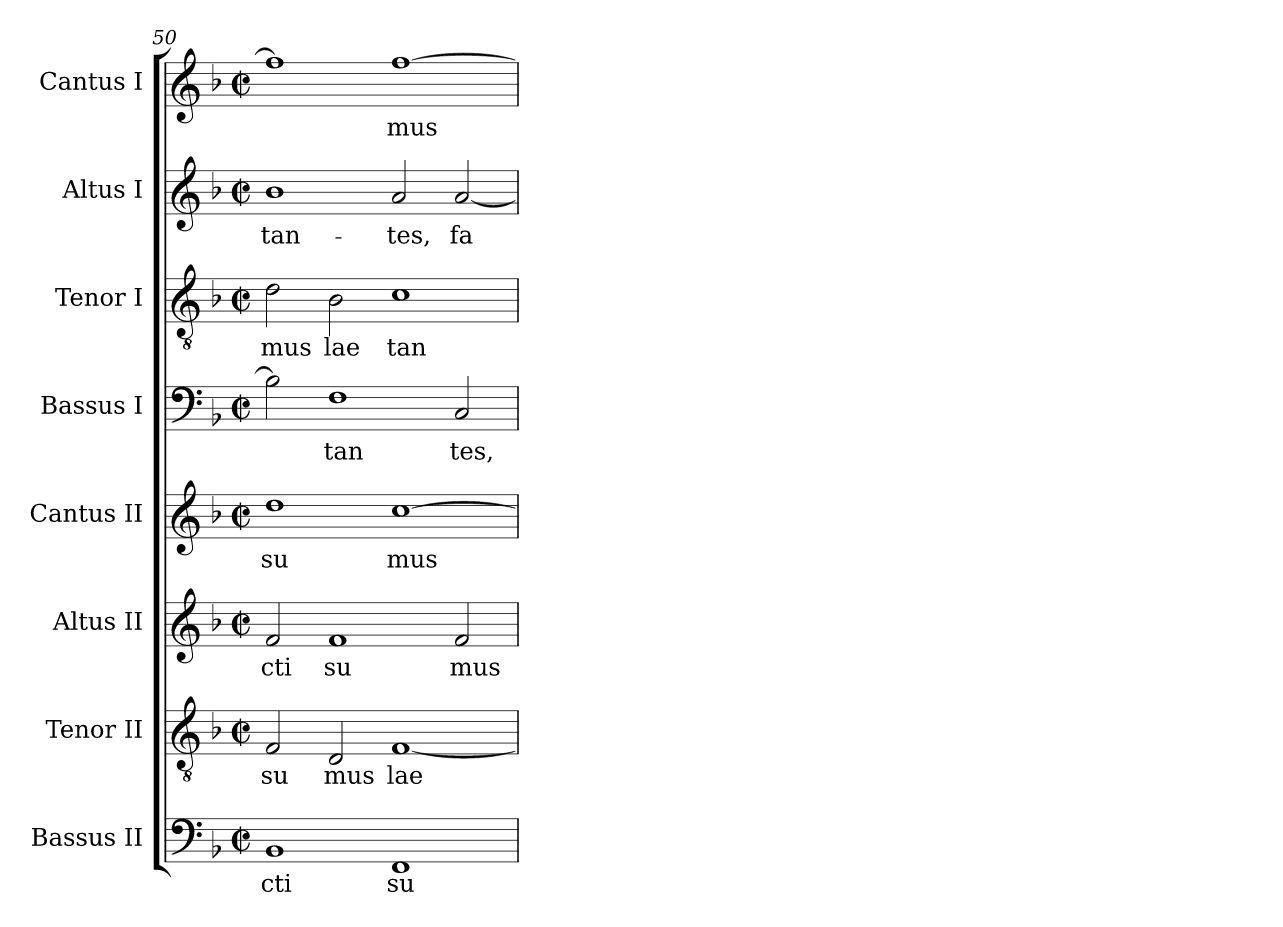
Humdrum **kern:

**kern	**text	**kern	**text	**kern	**text	**kern	**text	**kern	**text	**kern	**text	**kern	**text	**kern	**text
*part8	*part8	*part7	*part7	*part6	*part6	*part5	*part5	*part4	*part4	*part3	*part3	*part2	*part2	*part1	*part1
*staff8	*staff8	*staff7	*staff7	*staff6	*staff6	*staff5	*staff5	*staff4	*staff4	*staff3	*staff3	*staff2	*staff2	*staff1	*staff1
*I"Bassus II	*	*I"Tenor II	*	*I"Altus II	*	*I"Cantus II	*	*I"Bassus I	*	*I"Tenor I	*	*I"Altus I	*	*I"Cantus I	*
*I'Bassus II	*	*I'Tenor II	*	*I'Altus II	*	*I'Cantus II	*	*I'Bassus I	*	*I'Tenor I	*	*I'Altus I	*	*I'Cantus I	*
*clefF4	*	*clefGv2	*	*clefG2	*	*clefG2	*	*clefF4	*	*clefGv2	*	*clefG2	*	*clefG2	*
*k[b-]	*	*k[b-]	*	*k[b-]	*	*k[b-]	*	*k[b-]	*	*k[b-]	*	*k[b-]	*	*k[b-]	*
*F:	*	*F:	*	*F:	*	*F:	*	*F:	*	*F:	*	*F:	*	*F:	*
*M2/2	*	*M2/2	*	*M2/2	*	*M2/2	*	*M2/2	*	*M2/2	*	*M2/2	*	*M2/2	*
*met(c|)	*	*met(c|)	*	*met(c|)	*	*met(c|)	*	*met(c|)	*	*met(c|)	*	*met(c|)	*	*met(c|)	*
=50	=50	=50	=50	=50	=50	=50	=50	=50	=50	=50	=50	=50	=50	=50	=50
!	!LO:LY:b:cj	!	!LO:LY:b:cj	!	!LO:LY:b:cj	!	!LO:LY:b:cj	!	!LO:LY:b:cj	!	!LO:LY:b:cj	!	!LO:LY:b:cj	!	!LO:LY:b:cj
1BB-	-cti	2F/	su	2f/	cti	1dd	su	2B-\]	.	2d\	mus	1b-	-tan-	1ff]	--
!	!	!	!LO:LY:b:cj	!	!LO:LY:b:cj	!	!	!	!LO:LY:b:cj	!	!LO:LY:b:cj	!	!	!	!
.	.	2D/	mus	1f	su	.	.	1F	tan	2B-\	lae	.	.	.	.
!	!LO:LY:b:cj	!	!LO:LY:b:cj	!	!	!	!LO:LY:b:cj	!	!	!	!LO:LY:b:cj	!	!LO:LY:b:cj	!	!LO:LY:b:cj
1FF	su-	[<1F	lae	.	.	[>1cc	mus	.	.	1c	tan	2a/	-tes,	[>1ff	-mus
!	!	!	!	!	!LO:LY:b:cj	!	!	!	!LO:LY:b:cj	!	!	!	!LO:LY:b:cj	!	!
.	.	.	.	2f/	mus	.	.	2C/	tes,	.	.	[<2a/	fa-	.	.
=	=	=	=	=	=	=	=	=	=	=	=	=	=	=	=
*-	*-	*-	*-	*-	*-	*-	*-	*-	*-	*-	*-	*-	*-	*-	*-
